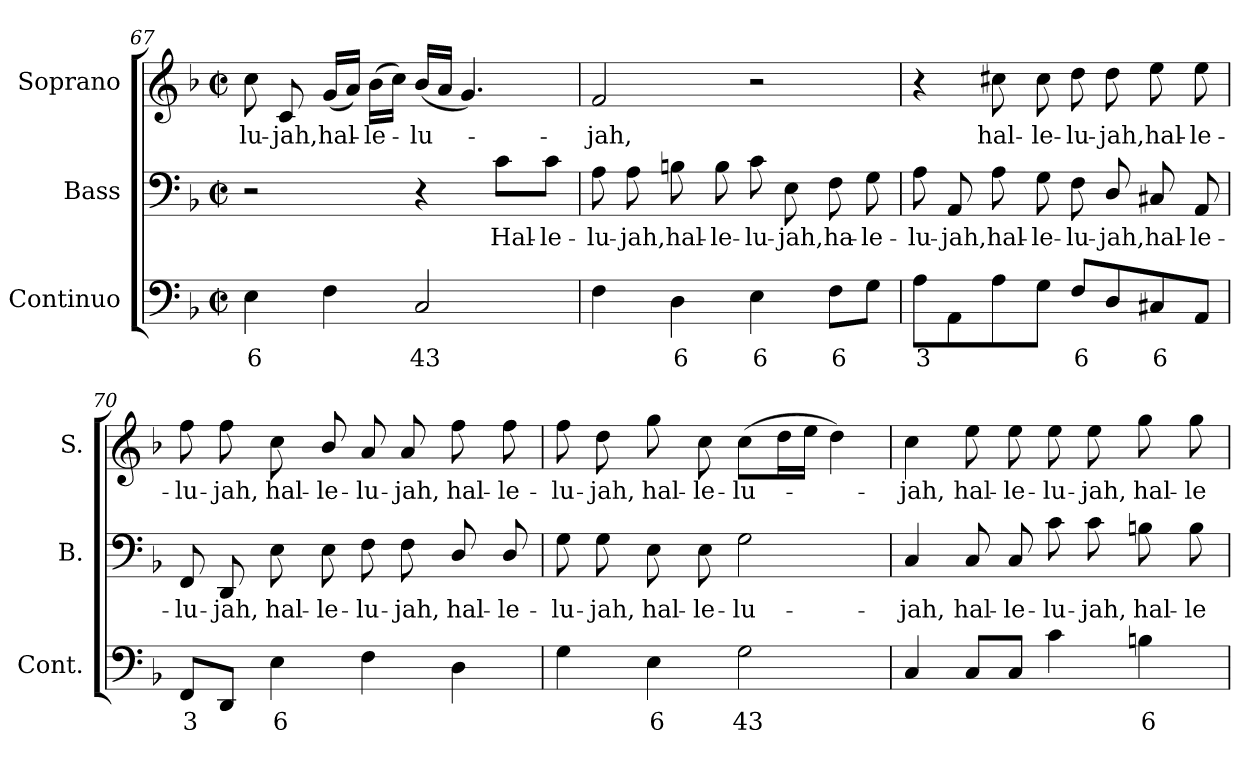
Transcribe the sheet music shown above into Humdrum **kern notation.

**kern	**text	**kern	**text	**kern	**text
*part3	*part3	*part2	*part2	*part1	*part1
*staff3	*staff3	*staff2	*staff2	*staff1	*staff1
*I"Continuo	*	*I"Bass	*	*I"Soprano	*
*I'Cont.	*	*I'B.	*	*I'S.	*
*clefF4	*	*clefF4	*	*clefG2	*
*k[b-]	*	*k[b-]	*	*k[b-]	*
*F:	*	*F:	*	*F:	*
*M2/2	*	*M2/2	*	*M2/2	*
*met(c|)	*	*met(c|)	*	*met(c|)	*
=67	=67	=67	=67	=67	=67
!	!LO:LY:b:color=#000000	!	!	!	!
!	!	!	!	!	!LO:LY:b:color=#000000
4Ei\	6	2r	.	8cci\	-lu-
!	!	!	!	!	!LO:LY:b:color=#000000
.	.	.	.	8ci/	-jah,
!	!	!	!	!	!LO:LY:b:color=#000000
4Fi\	.	.	.	(16gi/LL	hal-
.	.	.	.	16ai/JJ)	.
!	!	!	!	!	!LO:LY:b:color=#000000
.	.	.	.	(16b-i\LL	-le-
.	.	.	.	16cci\JJ)	.
!	!LO:LY:b:color=#000000	!	!	!	!
!	!	!	!	!	!LO:LY:b:color=#000000
2Ci/	43	4r	.	(16b-i/LL	-lu-
.	.	.	.	16ai/JJ	.
.	.	.	.	4.gi/)	.
!	!	!	!LO:LY:b:color=#000000	!	!
.	.	8ci\L	Hal-	.	.
!	!	!	!LO:LY:b:color=#000000	!	!
.	.	8ci\J	-le-	.	.
=68	=68	=68	=68	=68	=68
!	!	!	!LO:LY:b:color=#000000	!	!
!	!	!	!	!	!LO:LY:b:color=#000000
4Fi\	.	8Ai\	-lu-	2fi/	-jah,
!	!	!	!LO:LY:b:color=#000000	!	!
.	.	8Ai\	-jah,	.	.
!	!LO:LY:b:color=#000000	!	!	!	!
!	!	!	!LO:LY:b:color=#000000	!	!
4Di\	6	8Bni\	hal-	.	.
!	!	!	!LO:LY:b:color=#000000	!	!
.	.	8Bi\	-le-	.	.
!	!LO:LY:b:color=#000000	!	!	!	!
!	!	!	!LO:LY:b:color=#000000	!	!
4Ei\	6	8ci\	-lu-	2r	.
!	!	!	!LO:LY:b:color=#000000	!	!
.	.	8Ei\	-jah,	.	.
!	!LO:LY:b:color=#000000	!	!	!	!
!	!	!	!LO:LY:b:color=#000000	!	!
8Fi\L	6	8Fi\	ha-	.	.
!	!	!	!LO:LY:b:color=#000000	!	!
8Gi\J	.	8Gi\	-le-	.	.
=69	=69	=69	=69	=69	=69
!	!LO:LY:b:color=#000000	!	!	!	!
!	!	!	!LO:LY:b:color=#000000	!	!
8Ai\L	3	8Ai\	-lu-	4r	.
!	!	!	!LO:LY:b:color=#000000	!	!
8AAi\	.	8AAi/	-jah,	.	.
!	!	!	!LO:LY:b:color=#000000	!	!
!	!	!	!	!	!LO:LY:b:color=#000000
8Ai\	.	8Ai\	hal-	8cc#Xi\	hal-
!	!	!	!LO:LY:b:color=#000000	!	!
!	!	!	!	!	!LO:LY:b:color=#000000
8Gi\J	.	8Gi\	-le-	8cc#i\	-le-
!	!LO:LY:b:color=#000000	!	!	!	!
!	!	!	!LO:LY:b:color=#000000	!	!
!	!	!	!	!	!LO:LY:b:color=#000000
8Fi/L	6	8Fi\	-lu-	8ddi\	-lu-
!	!	!	!LO:LY:b:color=#000000	!	!
!	!	!	!	!	!LO:LY:b:color=#000000
8Di/	.	8Di/	-jah,	8ddi\	-jah,
!	!LO:LY:b:color=#000000	!	!	!	!
!	!	!	!LO:LY:b:color=#000000	!	!
!	!	!	!	!	!LO:LY:b:color=#000000
8C#Xi/	6	8C#Xi/	hal-	8eei\	hal-
!	!	!	!LO:LY:b:color=#000000	!	!
!	!	!	!	!	!LO:LY:b:color=#000000
8AAi/J	.	8AAi/	-le-	8eei\	-le-
!!LO:LB:g=z
=70	=70	=70	=70	=70	=70
!	!LO:LY:b:color=#000000	!	!	!	!
!	!	!	!LO:LY:b:color=#000000	!	!
!	!	!	!	!	!LO:LY:b:color=#000000
8FFi/L	3	8FFi/	-lu-	8ffi\	-lu-
!	!	!	!LO:LY:b:color=#000000	!	!
!	!	!	!	!	!LO:LY:b:color=#000000
8DDi/J	.	8DDi/	-jah,	8ffi\	-jah,
!	!LO:LY:b:color=#000000	!	!	!	!
!	!	!	!LO:LY:b:color=#000000	!	!
!	!	!	!	!	!LO:LY:b:color=#000000
4Ei\	6	8Ei\	hal-	8cci\	hal-
!	!	!	!LO:LY:b:color=#000000	!	!
!	!	!	!	!	!LO:LY:b:color=#000000
.	.	8Ei\	-le-	8b-i/	-le-
!	!	!	!LO:LY:b:color=#000000	!	!
!	!	!	!	!	!LO:LY:b:color=#000000
4Fi\	.	8Fi\	-lu-	8ai/	-lu-
!	!	!	!LO:LY:b:color=#000000	!	!
!	!	!	!	!	!LO:LY:b:color=#000000
.	.	8Fi\	-jah,	8ai/	-jah,
!	!	!	!LO:LY:b:color=#000000	!	!
!	!	!	!	!	!LO:LY:b:color=#000000
4Di\	.	8Di/	hal-	8ffi\	hal-
!	!	!	!LO:LY:b:color=#000000	!	!
!	!	!	!	!	!LO:LY:b:color=#000000
.	.	8Di/	-le-	8ffi\	-le-
=71	=71	=71	=71	=71	=71
!	!	!	!LO:LY:b:color=#000000	!	!
!	!	!	!	!	!LO:LY:b:color=#000000
4Gi\	.	8Gi\	-lu-	8ffi\	-lu-
!	!	!	!LO:LY:b:color=#000000	!	!
!	!	!	!	!	!LO:LY:b:color=#000000
.	.	8Gi\	-jah,	8ddi\	-jah,
!	!LO:LY:b:color=#000000	!	!	!	!
!	!	!	!LO:LY:b:color=#000000	!	!
!	!	!	!	!	!LO:LY:b:color=#000000
4Ei\	6	8Ei\	hal-	8ggi\	hal-
!	!	!	!LO:LY:b:color=#000000	!	!
!	!	!	!	!	!LO:LY:b:color=#000000
.	.	8Ei\	-le-	8cci\	-le-
!	!LO:LY:b:color=#000000	!	!	!	!
!	!	!	!LO:LY:b:color=#000000	!	!
!	!	!	!	!	!LO:LY:b:color=#000000
2Gi\	43	2Gi\	-lu-	(8cci\L	-lu-
.	.	.	.	16ddi\L	.
.	.	.	.	16eei\JJ	.
.	.	.	.	4ddi\)	.
=72	=72	=72	=72	=72	=72
!	!	!	!LO:LY:b:color=#000000	!	!
!	!	!	!	!	!LO:LY:b:color=#000000
4Ci/	.	4Ci/	-jah,	4cci\	-jah,
!	!	!	!LO:LY:b:color=#000000	!	!
!	!	!	!	!	!LO:LY:b:color=#000000
8Ci/L	.	8Ci/	hal-	8eei\	hal-
!	!	!	!LO:LY:b:color=#000000	!	!
!	!	!	!	!	!LO:LY:b:color=#000000
8Ci/J	.	8Ci/	-le-	8eei\	-le-
!	!	!	!LO:LY:b:color=#000000	!	!
!	!	!	!	!	!LO:LY:b:color=#000000
4ci\	.	8ci\	-lu-	8eei\	-lu-
!	!	!	!LO:LY:b:color=#000000	!	!
!	!	!	!	!	!LO:LY:b:color=#000000
.	.	8ci\	-jah,	8eei\	-jah,
!	!LO:LY:b:color=#000000	!	!	!	!
!	!	!	!LO:LY:b:color=#000000	!	!
!	!	!	!	!	!LO:LY:b:color=#000000
4Bni\	6	8Bni\	hal-	8ggi\	hal-
!	!	!	!LO:LY:b:color=#000000	!	!
!	!	!	!	!	!LO:LY:b:color=#000000
.	.	8Bi\	-le-	8ggi\	-le-
=	=	=	=	=	=
*-	*-	*-	*-	*-	*-
